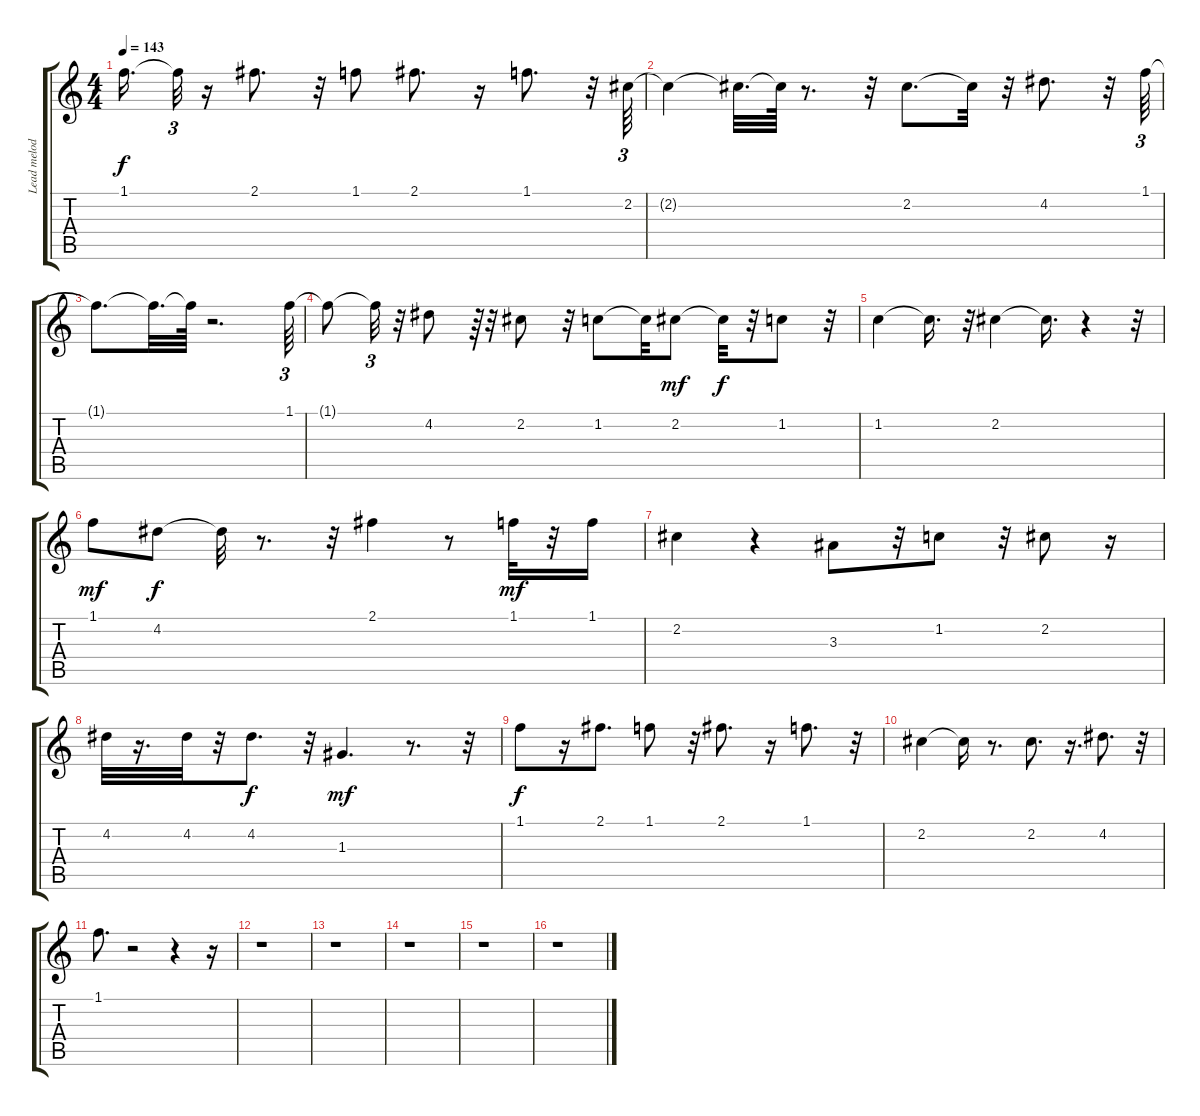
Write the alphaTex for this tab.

\track ("Lead melody" "Lead melod") {instrument electricguitarjazz}
\staff {score tabs}
\tuning (E4 B3 G3 D3 A2 E2) {hide}
\ts (4 4)
\tempo 143
\clef g2
\ks c
1.1{t}.16{d dy f} 1.1{t}.32{tu (3 2)} r.16 2.1.8{d} r.32 1.1.8 2.1.8{d} r.16 1.1.8{d} r.32 2.2.64{tu (3 2)} |
2.2{t}.4 2.2{t}.32{d} 2.2{t}.64 r.8{d} r.32 2.2.8{d} 2.2{t}.32 r.32 4.2.8{d} r.32 1.1.64{tu (3 2)} |
1.1{t}.8{d} 1.1{t}.32{d} 1.1{t}.64 r.2{d} 1.1.64{tu (3 2)} |
1.1{t}.8 1.1{t}.32{tu (3 2)} r.32 4.2.8 r.64{tu (3 2)} r.32 2.2.8 r.32 1.2.8 1.2{t}.32 2.2.8{dy mf} 2.2{t}.32{dy f} r.32 1.2.8 r.32 |
1.2.4 1.2{t}.16{d} r.32 2.2.4 2.2{t}.16{d} r.4 r.32 |
1.1.8{dy mf} 4.2.8{dy f} 4.2{t}.32 r.8{d} r.32 2.1.4 r.8 1.1.32{dy mf} r.32 1.1.16 |
2.2.4 r.4 3.3.8 r.32 1.2.8 r.32 2.2.8 r.16 |
4.2.32 r.16{d} 4.2.32 r.32 4.2.8{d dy f} r.32 1.3.4{d dy mf} r.8{d} r.32 |
1.1.8{dy f} r.16 2.1.8{d} 1.1.8 r.32 2.1.8{d} r.16 1.1.8{d} r.32 |
2.2.4 2.2{t}.16 r.8{d} 2.2.8{d} r.16{d} 4.2.8{d} r.32 |
1.1.8{d} r.2 r.4 r.16 |
r.1 |
r.1 |
r.1 |
r.1 |
r.1
